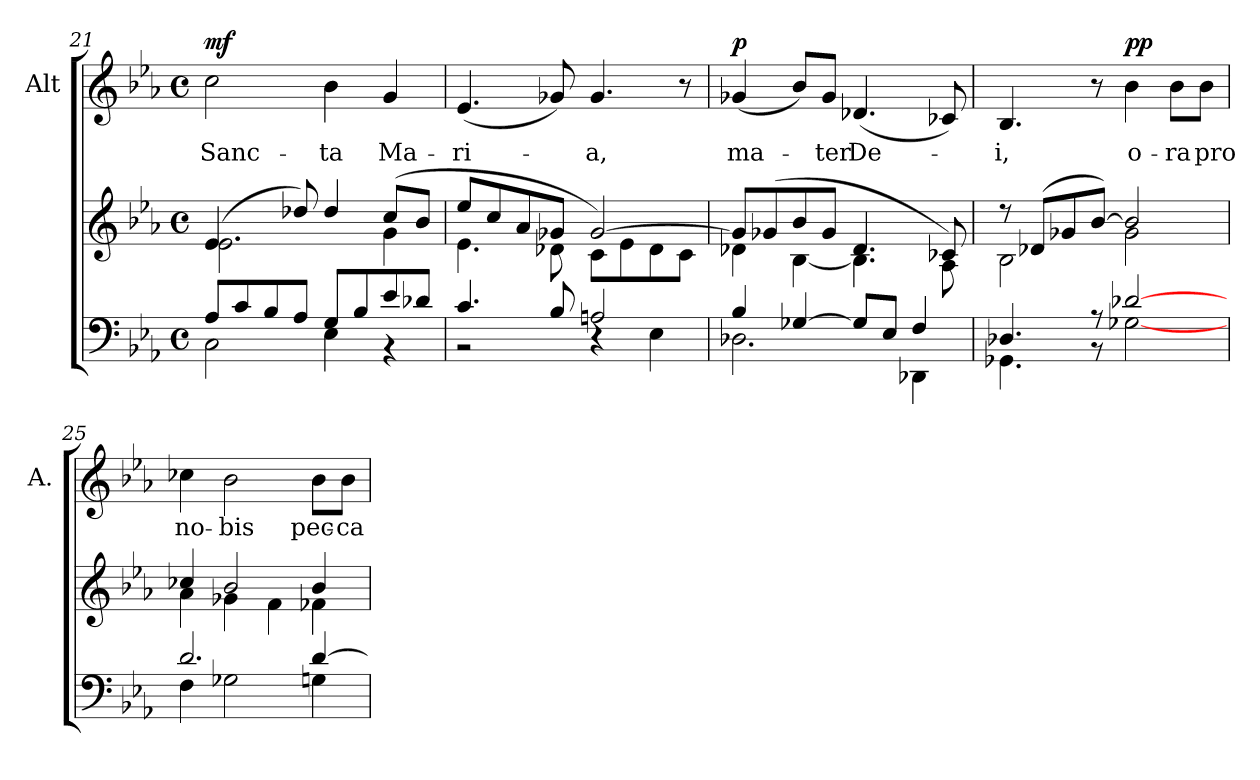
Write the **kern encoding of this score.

**kern	**kern	**kern	**text	**dynam
*part2	*part2	*part1	*part1	*part1
*staff3	*staff2	*staff1	*staff1	*staff1
*	*	*I"Alt	*	*
*	*	*I'A.	*	*
!!LO:LB:g=z
*clefF4	*clefG2	*clefG2	*	*
*k[b-e-a-]	*k[b-e-a-]	*k[b-e-a-]	*	*
*E-:	*E-:	*E-:	*	*
*M4/4	*M4/4	*M4/4	*	*
*met(c)	*met(c)	*met(c)	*	*
=21	=21	=21	=21	=21
*^	*^	*	*	*
!	!	!	!	!	!LO:LY:b	!LO:DY:a
8A-/L	2C\	(4.e-/	2.e-\	2cc\	Sanc-	mf
8c/	.	.	.	.	.	.
8B-/	.	.	.	.	.	.
8A-/J	.	8dd-X/)	.	.	.	.
!	!	!	!	!	!LO:LY:b	!
8G/L	4E-\	4dd-/	.	4b-\	-ta	.
8B-/	.	.	.	.	.	.
!	!	!	!	!	!LO:LY:b	!
8e-/	4r	(>8cc/L	4g\	4g/	Ma-	.
8d-X/J	.	8b-/J	.	.	.	.
=22	=22	=22	=22	=22	=22	=22
!	!	!	!	!	!LO:LY:b	!
4.c/	2r	8ee-/L	4.e-\	(<4.e-/	-ri-	.
.	.	8cc/	.	.	.	.
.	.	8a-/	.	.	.	.
8B-/	.	8g-X/J	8d-X\	8g-X/)	.	.
!	!	!	!	!	!LO:LY:b	!
2An/	4rC	[>2g-/)	8c\L	4.g-/	-a,	.
.	.	.	8e-\	.	.	.
.	4E-\	.	8d-\	.	.	.
.	.	.	8c\J	8r	.	.
=23	=23	=23	=23	=23	=23	=23
!	!	!	!	!	!LO:LY:b	!LO:DY:a
4B-/	2.D-X\	8g-/L]	4d-X\	(4g-X/	ma-	p
.	.	(>8g-X/	.	.	.	.
[>4G-X/	.	8b-/	[<4B-\	8b-/L)	.	.
!	!	!	!	!	!LO:LY:b	!
.	.	8g-/J	.	8g-/J	-ter	.
!	!	!	!	!	!LO:LY:b	!
8G-/L]	.	4.d-/	4.B-\]	(<4.d-X/	De-	.
8E-/J	.	.	.	.	.	.
4F/	4DD-X\	.	.	.	.	.
.	.	8c-X/)	8A-\	8c-X/)	.	.
=24	=24	=24	=24	=24	=24	=24
!	!	!	!	!	!LO:LY:b	!
4.D-X/	4.GG-X\	8r	2B-\	4.B-/	-i,	.
.	.	(>8d-X/L	.	.	.	.
.	.	8g-X/	.	.	.	.
8r	8r	[>8b-/J)	.	8r	.	.
!	!	!	!	!	!LO:LY:b	!LO:DY:a
[>2d-X/	[<2G-X\	2b-/]	2g-\	4b-\	o-	pp
!	!	!	!	!	!LO:LY:b	!
.	.	.	.	8b-\L	-ra	.
!	!	!	!	!	!LO:LY:b	!
.	.	.	.	8b-\J	pro	.
!!LO:PB:g=z
=25	=25	=25	=25	=25	=25	=25
!	!	!	!	!	!LO:LY:b	!
2.d/	4F\	4cc-X/	4a-\	4cc-X\	no-	.
!	!	!	!	!	!LO:LY:b	!
.	2G-X\	2b-/	4g-X\	2b-\	-bis	.
.	.	.	4f\	.	.	.
!	!	!	!	!	!LO:LY:b	!
[>4d/	4Gn\	4b-/	4f-X\	8b-\L	pec-	.
!	!	!	!	!	!LO:LY:b	!
.	.	.	.	8b-\J	-ca-	.
*v	*v	*	*	*	*	*
*	*v	*v	*	*	*
=	=	=	=	=
*-	*-	*-	*-	*-
